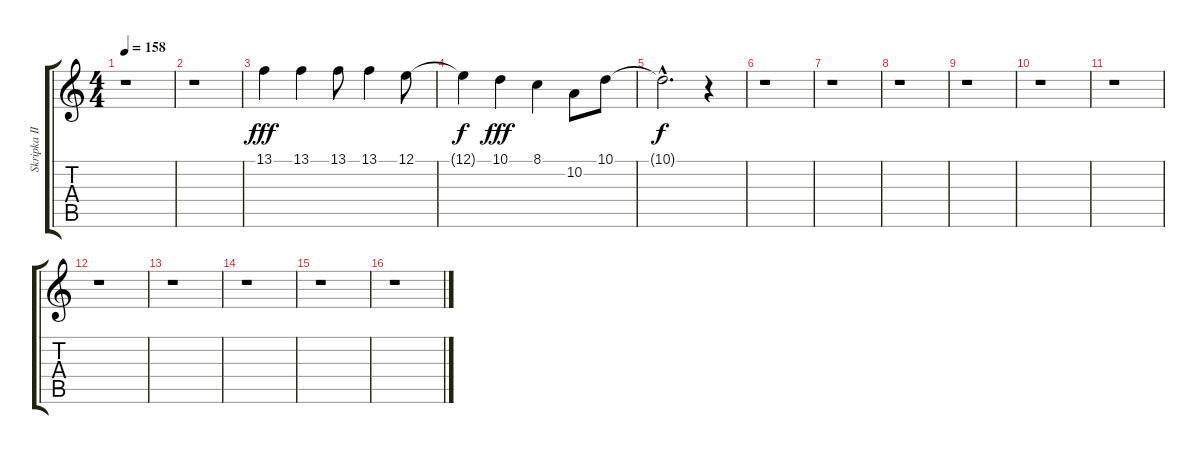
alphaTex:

\track ("Skripka II" "Skripka II") {instrument viola}
\staff {score tabs}
\tuning (E4 B3 G3 D3 A2 E2) {hide}
\ts (4 4)
\tempo 158
\clef g2
\ks c
r.1{dy f} |
r.1 |
13.1.4{dy fff} 13.1.4 13.1.8 13.1.4 12.1.8 |
12.1{t}.4{dy f} 10.1.4{dy fff} 8.1.4 10.2.8 10.1.8 |
10.1{hac t}.2{d dy f} r.4 |
r.1 |
r.1 |
r.1 |
r.1 |
r.1 |
r.1 |
r.1 |
r.1 |
r.1 |
r.1 |
r.1
